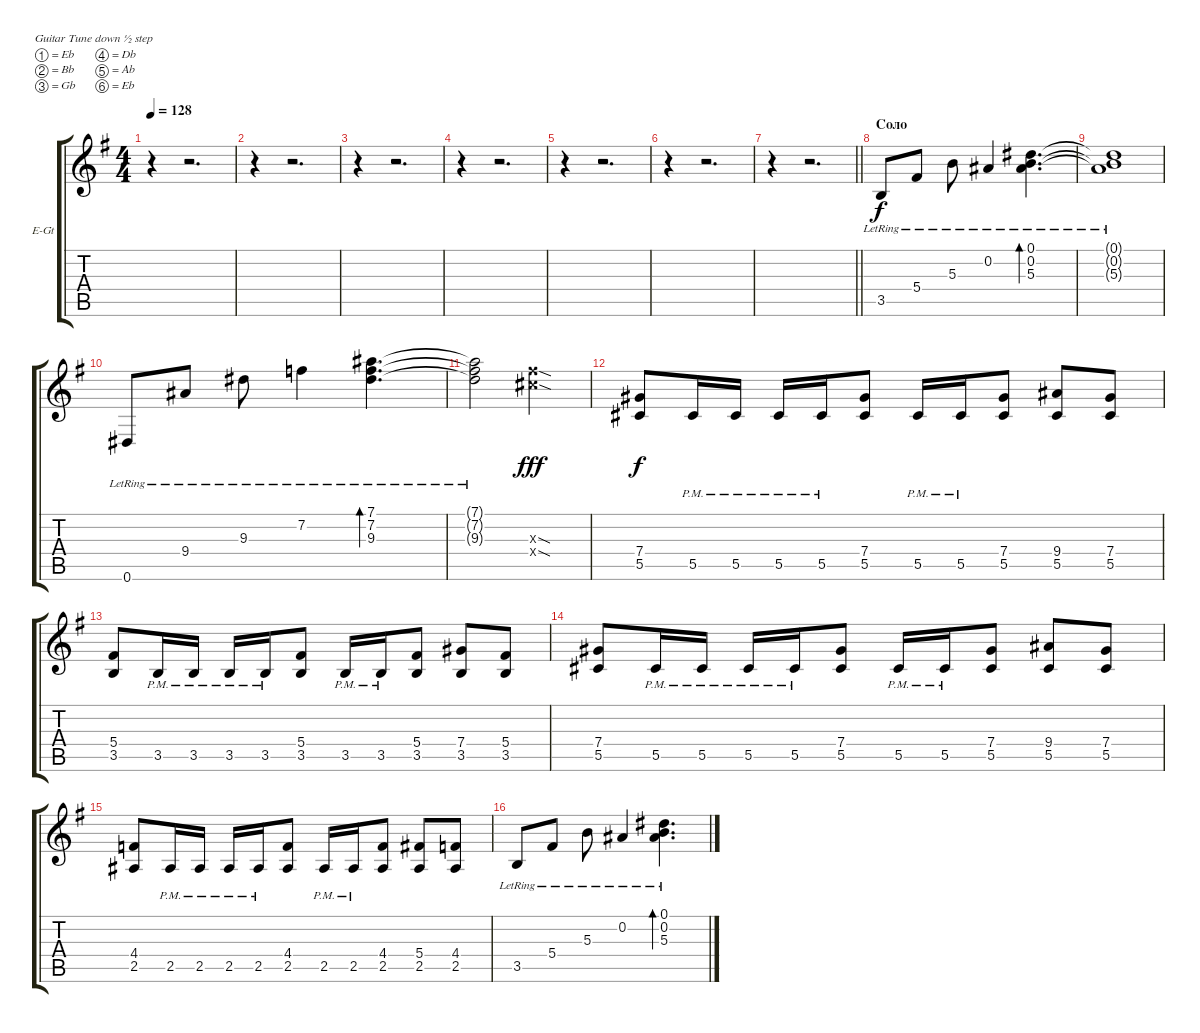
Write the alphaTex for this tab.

\bracketExtendMode groupsimilarinstruments
\firstSystemTrackNameOrientation horizontal
\otherSystemsTrackNameOrientation horizontal
\track ("Гитара 3" "E-Gt") {instrument distortionguitar}
\staff {score tabs}
\tuning (Eb4 Bb3 Gb3 Db3 Ab2 Eb2)
\ts (4 4)
\tempo 128
\clef g2
\ks eminor
r.4{dy f} r.2{d} |
r.4 r.2{d} |
r.4 r.2{d} |
r.4 r.2{d} |
r.4 r.2{d} |
r.4 r.2{d} |
\barLineRight lightlight
r.4 r.2{d} |
\section ("" "Соло")
3.5{lr}.8 5.4{lr}.8 5.3{lr}.8 0.2{lr}.4 (0.1{lr} 0.2 5.3).4{d bd 60} |
(0.1{lr t} 0.2{t} 5.3{t}).1 |
0.6{lr}.8 9.4{lr}.8 9.3{lr}.8 7.2{lr}.4 (7.1{lr} 7.2 9.3).4{d bd 60} |
(7.1{lr t} 7.2{t} 9.3{t}).2 (12.3{sod x} 12.4{sod x}).2{dy fff} |
(7.4 5.5).8{dy f} 5.5{pm}.16 5.5{pm}.16 5.5{pm}.16 5.5{pm}.16 (7.4 5.5).8 5.5{pm}.16 5.5{pm}.16 (7.4 5.5).8 (9.4 5.5).8 (7.4 5.5).8 |
(5.4 3.5).8 3.5{pm}.16 3.5{pm}.16 3.5{pm}.16 3.5{pm}.16 (5.4 3.5).8 3.5{pm}.16 3.5{pm}.16 (5.4 3.5).8 (7.4 3.5).8 (5.4 3.5).8 |
(7.4 5.5).8 5.5{pm}.16 5.5{pm}.16 5.5{pm}.16 5.5{pm}.16 (7.4 5.5).8 5.5{pm}.16 5.5{pm}.16 (7.4 5.5).8 (9.4 5.5).8 (7.4 5.5).8 |
(4.4 2.5).8 2.5{pm}.16 2.5{pm}.16 2.5{pm}.16 2.5{pm}.16 (4.4 2.5).8 2.5{pm}.16 2.5{pm}.16 (4.4 2.5).8 (5.4 2.5).8 (4.4 2.5).8 |
3.5{lr}.8 5.4{lr}.8 5.3{lr}.8 0.2{lr}.4 (0.1{lr} 0.2 5.3).4{d bd 60}
